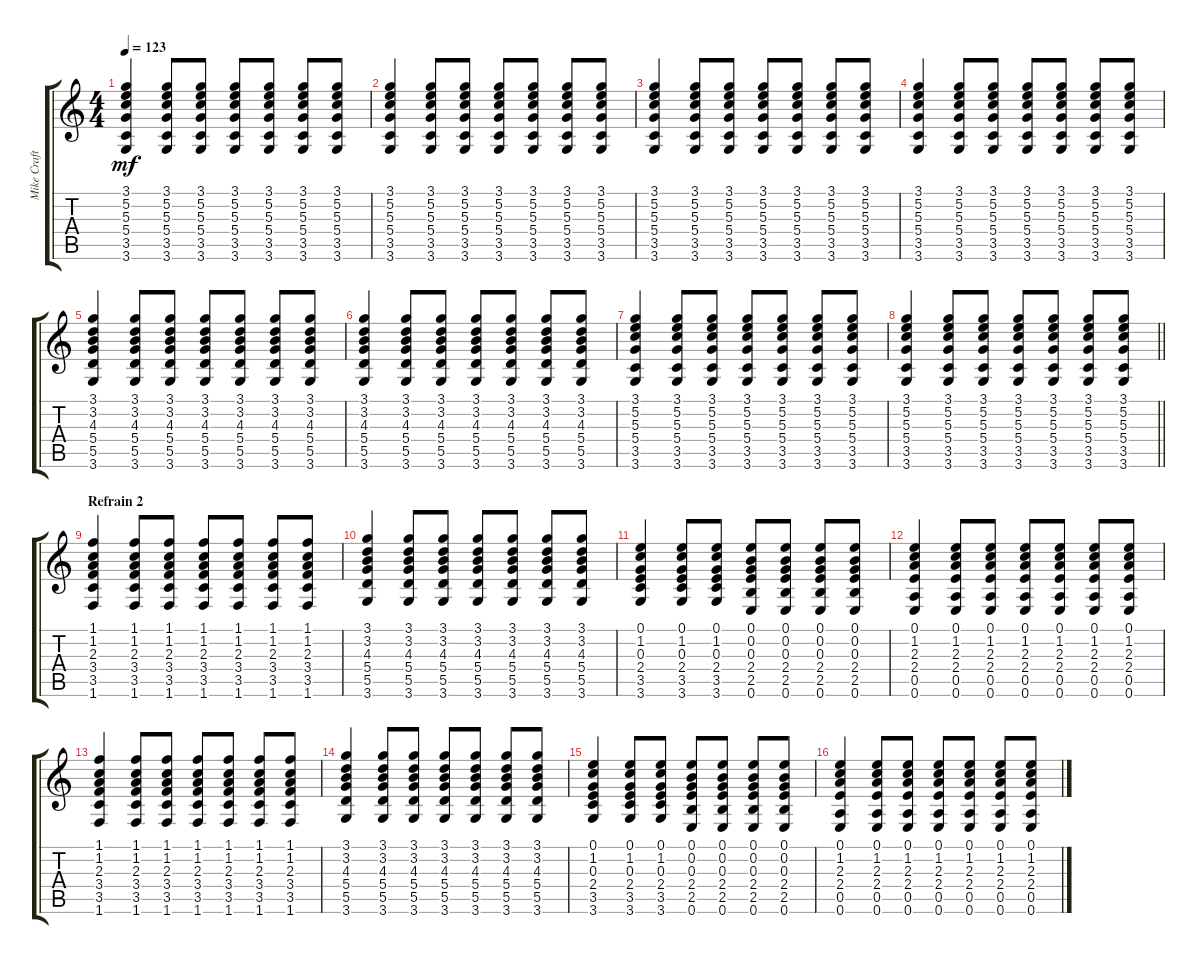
\track ("Mike Craft - Steel Guitar(Rythm)" "Mike Craft") {instrument acousticguitarsteel}
\staff {score tabs}
\tuning (E4 B3 G3 D3 A2 E2) {hide}
\ts (4 4)
\tempo 123
\clef g2
\ks c
(3.1 5.2 5.3 5.4 3.5 3.6).4{dy mf} (3.1 5.2 5.3 5.4 3.5 3.6).8 (3.1 5.2 5.3 5.4 3.5 3.6).8 (3.1 5.2 5.3 5.4 3.5 3.6).8 (3.1 5.2 5.3 5.4 3.5 3.6).8 (3.1 5.2 5.3 5.4 3.5 3.6).8 (3.1 5.2 5.3 5.4 3.5 3.6).8 |
(3.1 5.2 5.3 5.4 3.5 3.6).4 (3.1 5.2 5.3 5.4 3.5 3.6).8 (3.1 5.2 5.3 5.4 3.5 3.6).8 (3.1 5.2 5.3 5.4 3.5 3.6).8 (3.1 5.2 5.3 5.4 3.5 3.6).8 (3.1 5.2 5.3 5.4 3.5 3.6).8 (3.1 5.2 5.3 5.4 3.5 3.6).8 |
(3.1 5.2 5.3 5.4 3.5 3.6).4 (3.1 5.2 5.3 5.4 3.5 3.6).8 (3.1 5.2 5.3 5.4 3.5 3.6).8 (3.1 5.2 5.3 5.4 3.5 3.6).8 (3.1 5.2 5.3 5.4 3.5 3.6).8 (3.1 5.2 5.3 5.4 3.5 3.6).8 (3.1 5.2 5.3 5.4 3.5 3.6).8 |
(3.1 5.2 5.3 5.4 3.5 3.6).4 (3.1 5.2 5.3 5.4 3.5 3.6).8 (3.1 5.2 5.3 5.4 3.5 3.6).8 (3.1 5.2 5.3 5.4 3.5 3.6).8 (3.1 5.2 5.3 5.4 3.5 3.6).8 (3.1 5.2 5.3 5.4 3.5 3.6).8 (3.1 5.2 5.3 5.4 3.5 3.6).8 |
(3.1 3.2 4.3 5.4 5.5 3.6).4 (3.1 3.2 4.3 5.4 5.5 3.6).8 (3.1 3.2 4.3 5.4 5.5 3.6).8 (3.1 3.2 4.3 5.4 5.5 3.6).8 (3.1 3.2 4.3 5.4 5.5 3.6).8 (3.1 3.2 4.3 5.4 5.5 3.6).8 (3.1 3.2 4.3 5.4 5.5 3.6).8 |
(3.1 3.2 4.3 5.4 5.5 3.6).4 (3.1 3.2 4.3 5.4 5.5 3.6).8 (3.1 3.2 4.3 5.4 5.5 3.6).8 (3.1 3.2 4.3 5.4 5.5 3.6).8 (3.1 3.2 4.3 5.4 5.5 3.6).8 (3.1 3.2 4.3 5.4 5.5 3.6).8 (3.1 3.2 4.3 5.4 5.5 3.6).8 |
(3.1 5.2 5.3 5.4 3.5 3.6).4 (3.1 5.2 5.3 5.4 3.5 3.6).8 (3.1 5.2 5.3 5.4 3.5 3.6).8 (3.1 5.2 5.3 5.4 3.5 3.6).8 (3.1 5.2 5.3 5.4 3.5 3.6).8 (3.1 5.2 5.3 5.4 3.5 3.6).8 (3.1 5.2 5.3 5.4 3.5 3.6).8 |
\barLineRight lightlight
(3.1 5.2 5.3 5.4 3.5 3.6).4 (3.1 5.2 5.3 5.4 3.5 3.6).8 (3.1 5.2 5.3 5.4 3.5 3.6).8 (3.1 5.2 5.3 5.4 3.5 3.6).8 (3.1 5.2 5.3 5.4 3.5 3.6).8 (3.1 5.2 5.3 5.4 3.5 3.6).8 (3.1 5.2 5.3 5.4 3.5 3.6).8 |
\section ("" "Refrain 2")
(1.1 1.2 2.3 3.4 3.5 1.6).4 (1.1 1.2 2.3 3.4 3.5 1.6).8 (1.1 1.2 2.3 3.4 3.5 1.6).8 (1.1 1.2 2.3 3.4 3.5 1.6).8 (1.1 1.2 2.3 3.4 3.5 1.6).8 (1.1 1.2 2.3 3.4 3.5 1.6).8 (1.1 1.2 2.3 3.4 3.5 1.6).8 |
(3.1 3.2 4.3 5.4 5.5 3.6).4 (3.1 3.2 4.3 5.4 5.5 3.6).8 (3.1 3.2 4.3 5.4 5.5 3.6).8 (3.1 3.2 4.3 5.4 5.5 3.6).8 (3.1 3.2 4.3 5.4 5.5 3.6).8 (3.1 3.2 4.3 5.4 5.5 3.6).8 (3.1 3.2 4.3 5.4 5.5 3.6).8 |
(0.1 1.2 0.3 2.4 3.5 3.6).4 (0.1 1.2 0.3 2.4 3.5 3.6).8 (0.1 1.2 0.3 2.4 3.5 3.6).8 (0.1 0.2 0.3 2.4 2.5 0.6).8 (0.1 0.2 0.3 2.4 2.5 0.6).8 (0.1 0.2 0.3 2.4 2.5 0.6).8 (0.1 0.2 0.3 2.4 2.5 0.6).8 |
(0.1 1.2 2.3 2.4 0.5 0.6).4 (0.1 1.2 2.3 2.4 0.5 0.6).8 (0.1 1.2 2.3 2.4 0.5 0.6).8 (0.1 1.2 2.3 2.4 0.5 0.6).8 (0.1 1.2 2.3 2.4 0.5 0.6).8 (0.1 1.2 2.3 2.4 0.5 0.6).8 (0.1 1.2 2.3 2.4 0.5 0.6).8 |
(1.1 1.2 2.3 3.4 3.5 1.6).4 (1.1 1.2 2.3 3.4 3.5 1.6).8 (1.1 1.2 2.3 3.4 3.5 1.6).8 (1.1 1.2 2.3 3.4 3.5 1.6).8 (1.1 1.2 2.3 3.4 3.5 1.6).8 (1.1 1.2 2.3 3.4 3.5 1.6).8 (1.1 1.2 2.3 3.4 3.5 1.6).8 |
(3.1 3.2 4.3 5.4 5.5 3.6).4 (3.1 3.2 4.3 5.4 5.5 3.6).8 (3.1 3.2 4.3 5.4 5.5 3.6).8 (3.1 3.2 4.3 5.4 5.5 3.6).8 (3.1 3.2 4.3 5.4 5.5 3.6).8 (3.1 3.2 4.3 5.4 5.5 3.6).8 (3.1 3.2 4.3 5.4 5.5 3.6).8 |
(0.1 1.2 0.3 2.4 3.5 3.6).4 (0.1 1.2 0.3 2.4 3.5 3.6).8 (0.1 1.2 0.3 2.4 3.5 3.6).8 (0.1 0.2 0.3 2.4 2.5 0.6).8 (0.1 0.2 0.3 2.4 2.5 0.6).8 (0.1 0.2 0.3 2.4 2.5 0.6).8 (0.1 0.2 0.3 2.4 2.5 0.6).8 |
(0.1 1.2 2.3 2.4 0.5 0.6).4 (0.1 1.2 2.3 2.4 0.5 0.6).8 (0.1 1.2 2.3 2.4 0.5 0.6).8 (0.1 1.2 2.3 2.4 0.5 0.6).8 (0.1 1.2 2.3 2.4 0.5 0.6).8 (0.1 1.2 2.3 2.4 0.5 0.6).8 (0.1 1.2 2.3 2.4 0.5 0.6).8
